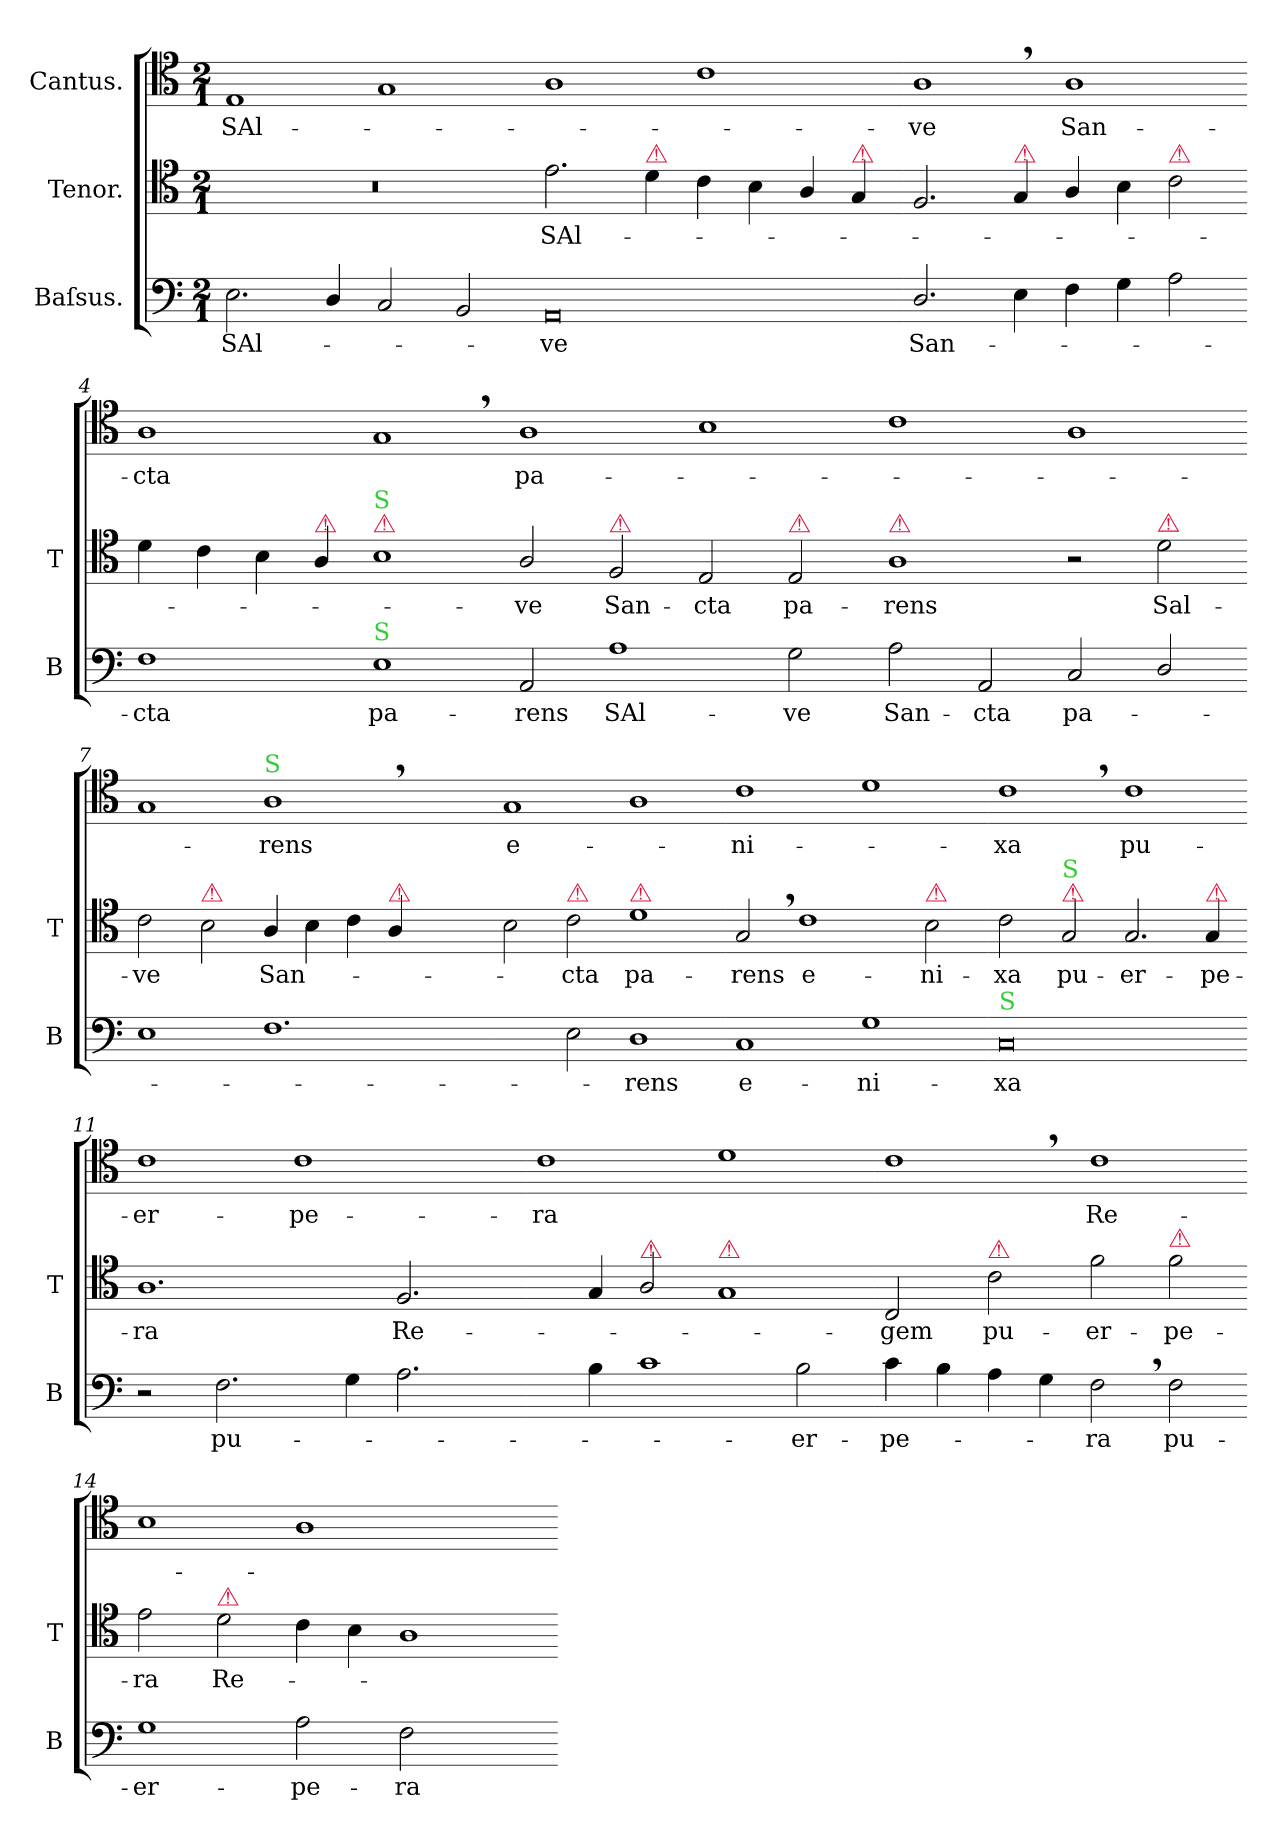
**kern	**text	**kern	**text	**kern	**text
*part3	*part3	*part2	*part2	*part1	*part1
*staff3	*staff3	*staff2	*staff2	*staff1	*staff1
*I"Baſsus.	*	*I"Tenor.	*	*I"Cantus.	*
*I'B	*	*I'T	*	*	*
*clefF4	*	*clefC4	*	*clefC4	*
*k[]	*	*k[]	*	*k[]	*
*M2/1	*	*M2/1	*	*M2/1	*
=1	=1	=1	=1	=1	=1
2.E\	SAl-	0r	.	1E	SAl-
4D/	.	.	.	.	.
2C/	.	.	.	1G	.
2BB/	.	.	.	.	.
=2-	=2-	=2-	=2-	=2-	=2-
0AA	-ve	2.e\	SAl-	1A	.
!	!	!LO:TX:a:color=crimson:t=⚠	!	!	!
.	.	4d\	.	.	.
.	.	4c\	.	1c	.
.	.	4B\	.	.	.
.	.	4A/	.	.	.
!	!	!LO:TX:a:color=crimson:t=⚠	!	!	!
.	.	4G/	.	.	.
=3-	=3-	=3-	=3-	=3-	=3-
2.D/	San-	2.F/	.	1A,<	-ve
!	!	!LO:TX:a:color=crimson:t=⚠	!	!	!
4E\	.	4G/	.	.	.
4F\	.	4A/	.	1A	San-
4G\	.	4B\	.	.	.
!	!	!LO:TX:a:color=crimson:t=⚠	!	!	!
2A\	.	2c\	.	.	.
=4-	=4-	=4-	=4-	=4-	=4-
1F	-cta	4d\	.	1A	-cta
.	.	4c\	.	.	.
.	.	4B\	.	.	.
!	!	!LO:TX:a:color=crimson:t=⚠	!	!	!
.	.	4A/	.	.	.
!	!	!LO:TX:a:color=crimson:t=⚠	!	!	!
!	!	!LO:TX:a:color=limegreen:t=S	!	!	!
!LO:TX:a:color=limegreen:t=S	!	!	!	!	!
1E	pa-	1B	.	1G,<	.
=5-	=5-	=5-	=5-	=5-	=5-
2AA/	-rens	2A/	-ve	1A	pa-
!	!	!LO:TX:a:color=crimson:t=⚠	!	!	!
!	!LO:LY:i	!	!	!	!
1A	SAl-	2F/	San-	.	.
.	.	2E/	-cta	1B	.
!	!	!LO:TX:a:color=crimson:t=⚠	!	!	!
!	!LO:LY:i	!	!	!	!
2G\	-ve	2E/	pa-	.	.
=6-	=6-	=6-	=6-	=6-	=6-
!	!	!LO:TX:a:color=crimson:t=⚠	!	!	!
!	!LO:LY:i	!	!	!	!
2A\	San-	1A	-rens	1c	.
!	!LO:LY:i	!	!	!	!
2AA/	-cta	.	.	.	.
!	!LO:LY:i	!	!	!	!
2C/	pa-	2r	.	1A	.
!	!	!LO:TX:a:color=crimson:t=⚠	!	!	!
!	!	!	!LO:LY:i	!	!
2D/	.	2d\	Sal-	.	.
=7-	=7-	=7-	=7-	=7-	=7-
!	!	!	!LO:LY:i	!	!
1E	.	2c\	-ve	1G	.
!	!	!LO:TX:a:color=crimson:t=⚠	!	!	!
.	.	2B\	.	.	.
!	!	!	!	!LO:TX:a:color=limegreen:t=S	!
!	!	!	!LO:LY:i	!	!
1.F	.	4A/	San-	1A,<	-rens
.	.	4B\	.	.	.
.	.	4c\	.	.	.
!	!	!LO:TX:a:color=crimson:t=⚠	!	!	!
.	.	4A/	.	.	.
.	.	2ryy	.	2ryy	.
=8-	=8-	=8-	=8-	=8-	=8-
2ryy	.	2B\	.	1G	e-
!	!	!LO:TX:a:color=crimson:t=⚠	!	!	!
!	!	!	!LO:LY:i	!	!
2E\	.	2c\	-cta	.	.
!	!	!LO:TX:a:color=crimson:t=⚠	!	!	!
!	!LO:LY:i	!	!LO:LY:i	!	!
1D	-rens	1d	pa-	1A	.
=9-	=9-	=9-	=9-	=9-	=9-
!	!	!	!LO:LY:i	!	!
1C	e-	2G,</	-rens	1c	-ni-
.	.	1c	e-	.	.
1G	-ni-	.	.	1d	.
!	!	!LO:TX:a:color=crimson:t=⚠	!	!	!
.	.	2B\	-ni-	.	.
=10-	=10-	=10-	=10-	=10-	=10-
!LO:TX:a:color=limegreen:t=S	!	!	!	!	!
0C	-xa	2c\	-xa	1c,<	-xa
!	!	!LO:TX:a:color=crimson:t=⚠	!	!	!
!	!	!LO:TX:a:color=limegreen:t=S	!	!	!
.	.	2G/	pu-	.	.
.	.	2.G/	-er-	1c	pu-
!	!	!LO:TX:a:color=crimson:t=⚠	!	!	!
.	.	4G/	-pe-	.	.
=11-	=11-	=11-	=11-	=11-	=11-
2r	.	1.A	-ra	1c	-er-
2.F\	pu-	.	.	.	.
.	.	.	.	1c	-pe-
4G\	.	.	.	.	.
2.A\	.	2.F/	Re-	.	.
.	.	.	.	4ryy	.
=12-	=12-	=12-	=12-	=12-	=12-
4ryy	.	4ryy	.	1c	-ra
4B\	.	4G/	.	.	.
!	!	!LO:TX:a:color=crimson:t=⚠	!	!	!
1c	.	2A/	.	.	.
!	!	!LO:TX:a:color=crimson:t=⚠	!	!	!
.	.	1G	.	1d	.
2B\	-er-	.	.	.	.
=13-	=13-	=13-	=13-	=13-	=13-
4c\	-pe-	2C/	-gem	1c,<	.
4B\	.	.	.	.	.
!	!	!LO:TX:a:color=crimson:t=⚠	!	!	!
4A\	.	2c\	pu-	.	.
4G\	.	.	.	.	.
2F,<\	-ra	2f\	-er-	1c	Re-
!	!	!LO:TX:a:color=crimson:t=⚠	!	!	!
2F\	pu-	2f\	-pe-	.	.
=14-	=14-	=14-	=14-	=14-	=14-
1G	-er-	2e\	-ra	1B	.
!	!	!LO:TX:a:color=crimson:t=⚠	!	!	!
.	.	2d\	Re-	.	.
2A\	-pe-	4c\	.	1A	.
.	.	4B\	.	.	.
2F\	-ra	1A\	.	.	.
2ryy	.	.	.	2ryy	.
=-	=-	=-	=-	=-	=-
*-	*-	*-	*-	*-	*-
